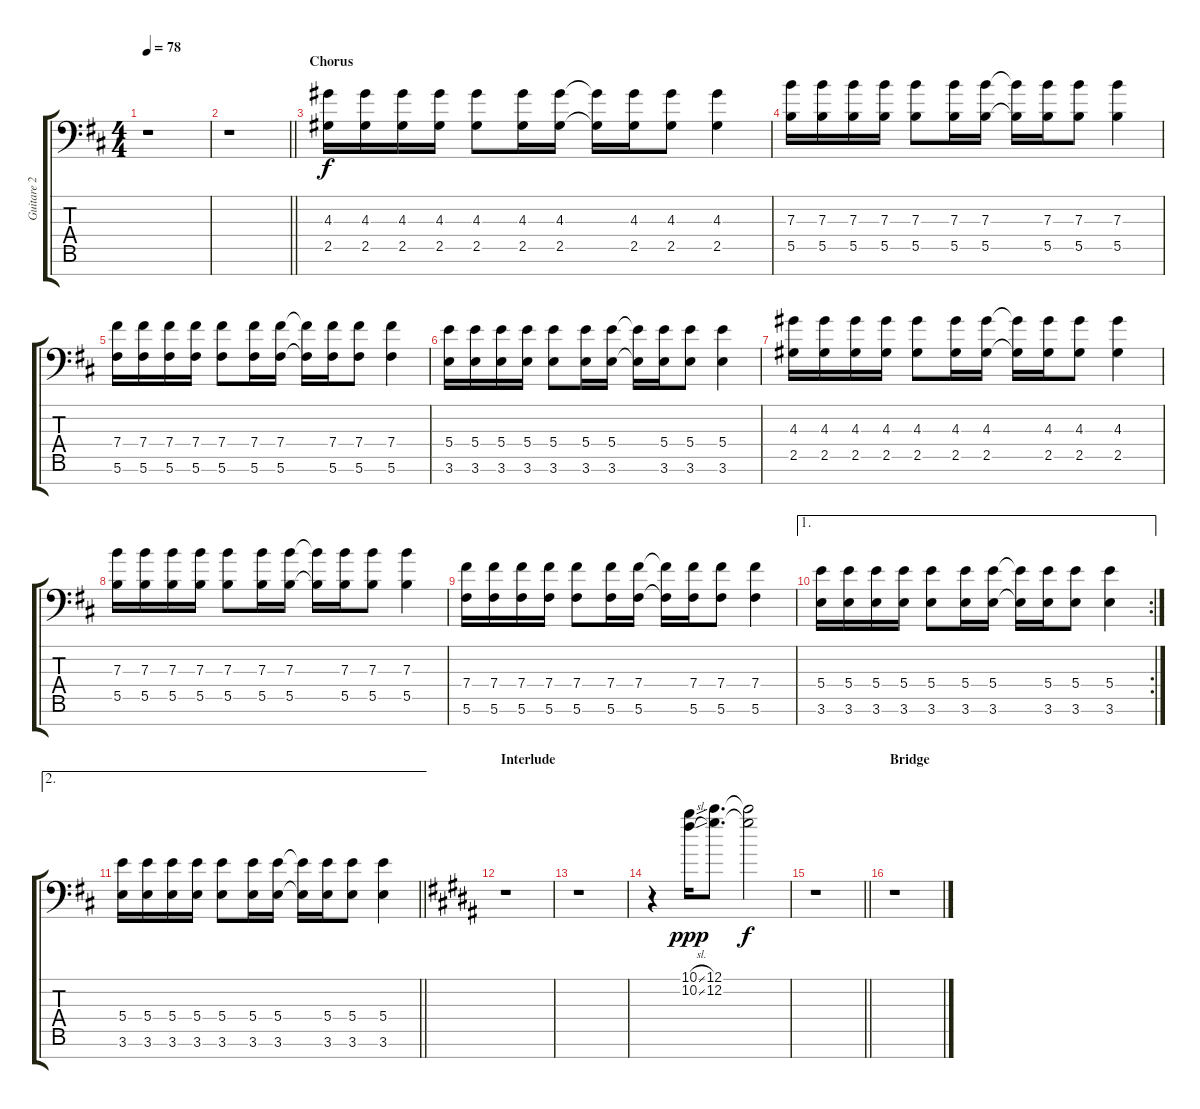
\track ("Guitare 2" "Guitare 2") {instrument overdrivenguitar}
\staff {score tabs}
\tuning (Db4 Ab3 E3 B2 Gb2 Db2 Ab1) {hide}
\ts (4 4)
\tempo 78
\clef f4
\ks d
r.1{dy f} |
\barLineRight lightlight
r.1 |
\section ("" "Chorus")
(4.3 2.5).16 (4.3 2.5).16 (4.3 2.5).16 (4.3 2.5).16 (4.3 2.5).8 (4.3 2.5).16 (4.3 2.5).16 (4.3{t} 2.5{t}).16 (4.3 2.5).16 (4.3 2.5).8 (4.3 2.5).4 |
(7.3 5.5).16 (7.3 5.5).16 (7.3 5.5).16 (7.3 5.5).16 (7.3 5.5).8 (7.3 5.5).16 (7.3 5.5).16 (7.3{t} 5.5{t}).16 (7.3 5.5).16 (7.3 5.5).8 (7.3 5.5).4 |
(7.4 5.6).16 (7.4 5.6).16 (7.4 5.6).16 (7.4 5.6).16 (7.4 5.6).8 (7.4 5.6).16 (7.4 5.6).16 (7.4{t} 5.6{t}).16 (7.4 5.6).16 (7.4 5.6).8 (7.4 5.6).4 |
(5.4 3.6).16 (5.4 3.6).16 (5.4 3.6).16 (5.4 3.6).16 (5.4 3.6).8 (5.4 3.6).16 (5.4 3.6).16 (5.4{t} 3.6{t}).16 (5.4 3.6).16 (5.4 3.6).8 (5.4 3.6).4 |
(4.3 2.5).16 (4.3 2.5).16 (4.3 2.5).16 (4.3 2.5).16 (4.3 2.5).8 (4.3 2.5).16 (4.3 2.5).16 (4.3{t} 2.5{t}).16 (4.3 2.5).16 (4.3 2.5).8 (4.3 2.5).4 |
(7.3 5.5).16 (7.3 5.5).16 (7.3 5.5).16 (7.3 5.5).16 (7.3 5.5).8 (7.3 5.5).16 (7.3 5.5).16 (7.3{t} 5.5{t}).16 (7.3 5.5).16 (7.3 5.5).8 (7.3 5.5).4 |
(7.4 5.6).16 (7.4 5.6).16 (7.4 5.6).16 (7.4 5.6).16 (7.4 5.6).8 (7.4 5.6).16 (7.4 5.6).16 (7.4{t} 5.6{t}).16 (7.4 5.6).16 (7.4 5.6).8 (7.4 5.6).4 |
\ae 1
\rc 2
(5.4 3.6).16 (5.4 3.6).16 (5.4 3.6).16 (5.4 3.6).16 (5.4 3.6).8 (5.4 3.6).16 (5.4 3.6).16 (5.4{t} 3.6{t}).16 (5.4 3.6).16 (5.4 3.6).8 (5.4 3.6).4 |
\ae 2
\barLineRight lightlight
(5.4 3.6).16 (5.4 3.6).16 (5.4 3.6).16 (5.4 3.6).16 (5.4 3.6).8 (5.4 3.6).16 (5.4 3.6).16 (5.4{t} 3.6{t}).16 (5.4 3.6).16 (5.4 3.6).8 (5.4 3.6).4 |
\section ("" "Interlude")
\ks b
r.1 |
r.1 |
r.4 (10.1{sl} 10.2{sl}).16{dy ppp} (12.1 12.2).8{d} (12.1{t} 12.2{t}).2{dy f} |
\barLineRight lightlight
r.1 |
\section ("" "Bridge")
r.1
